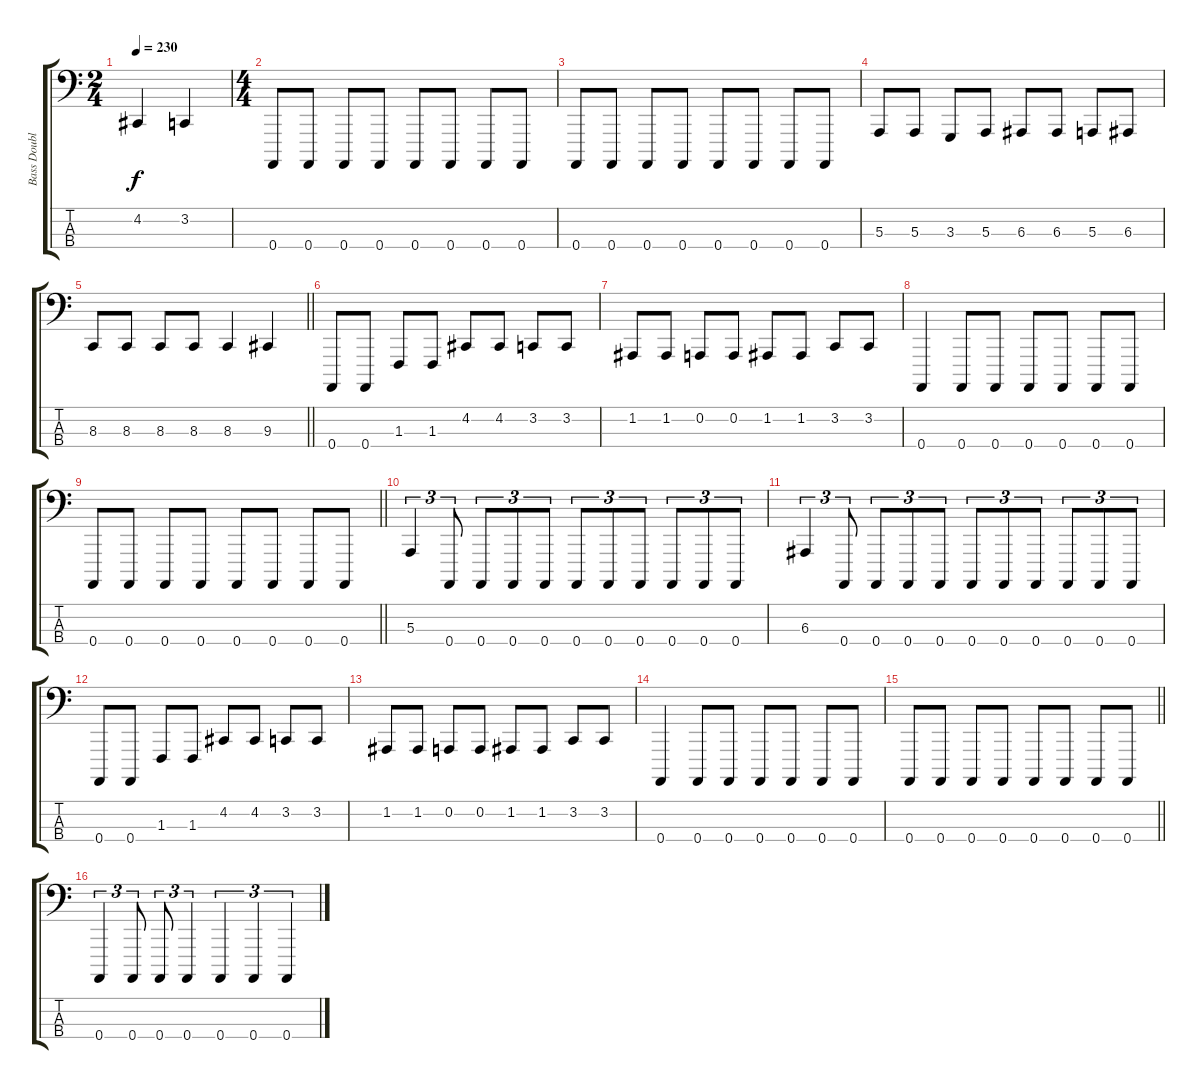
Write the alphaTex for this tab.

\track ("Bass Double" "Bass Doubl") {instrument harpsichord}
\staff {score tabs}
\tuning (D2 A1 E1 A0) {hide}
\ts (2 4)
\tempo 230
\clef f4
\ks c
4.2.4{dy f} 3.2.4 |
\ts (4 4)
0.4.8 0.4.8 0.4.8 0.4.8 0.4.8 0.4.8 0.4.8 0.4.8 |
0.4.8 0.4.8 0.4.8 0.4.8 0.4.8 0.4.8 0.4.8 0.4.8 |
5.3.8 5.3.8 3.3.8 5.3.8 6.3.8 6.3.8 5.3.8 6.3.8 |
\barLineRight lightlight
8.3.8 8.3.8 8.3.8 8.3.8 8.3.4 9.3.4 |
\section ("" "")
0.4.8 0.4.8 1.3.8 1.3.8 4.2.8 4.2.8 3.2.8 3.2.8 |
1.2.8 1.2.8 0.2.8 0.2.8 1.2.8 1.2.8 3.2.8 3.2.8 |
0.4.4 0.4.8 0.4.8 0.4.8 0.4.8 0.4.8 0.4.8 |
\barLineRight lightlight
0.4.8 0.4.8 0.4.8 0.4.8 0.4.8 0.4.8 0.4.8 0.4.8 |
5.3.4{tu (3 2)} 0.4.8{tu (3 2)} 0.4.8{tu (3 2)} 0.4.8{tu (3 2)} 0.4.8{tu (3 2)} 0.4.8{tu (3 2)} 0.4.8{tu (3 2)} 0.4.8{tu (3 2)} 0.4.8{tu (3 2)} 0.4.8{tu (3 2)} 0.4.8{tu (3 2)} |
6.3.4{tu (3 2)} 0.4.8{tu (3 2)} 0.4.8{tu (3 2)} 0.4.8{tu (3 2)} 0.4.8{tu (3 2)} 0.4.8{tu (3 2)} 0.4.8{tu (3 2)} 0.4.8{tu (3 2)} 0.4.8{tu (3 2)} 0.4.8{tu (3 2)} 0.4.8{tu (3 2)} |
0.4.8 0.4.8 1.3.8 1.3.8 4.2.8 4.2.8 3.2.8 3.2.8 |
1.2.8 1.2.8 0.2.8 0.2.8 1.2.8 1.2.8 3.2.8 3.2.8 |
0.4.4 0.4.8 0.4.8 0.4.8 0.4.8 0.4.8 0.4.8 |
\barLineRight lightlight
0.4.8 0.4.8 0.4.8 0.4.8 0.4.8 0.4.8 0.4.8 0.4.8 |
0.4.4{tu (3 2)} 0.4.8{tu (3 2)} 0.4.8{tu (3 2)} 0.4.4{tu (3 2)} 0.4.4{tu (3 2)} 0.4.4{tu (3 2)} 0.4.4{tu (3 2)}
